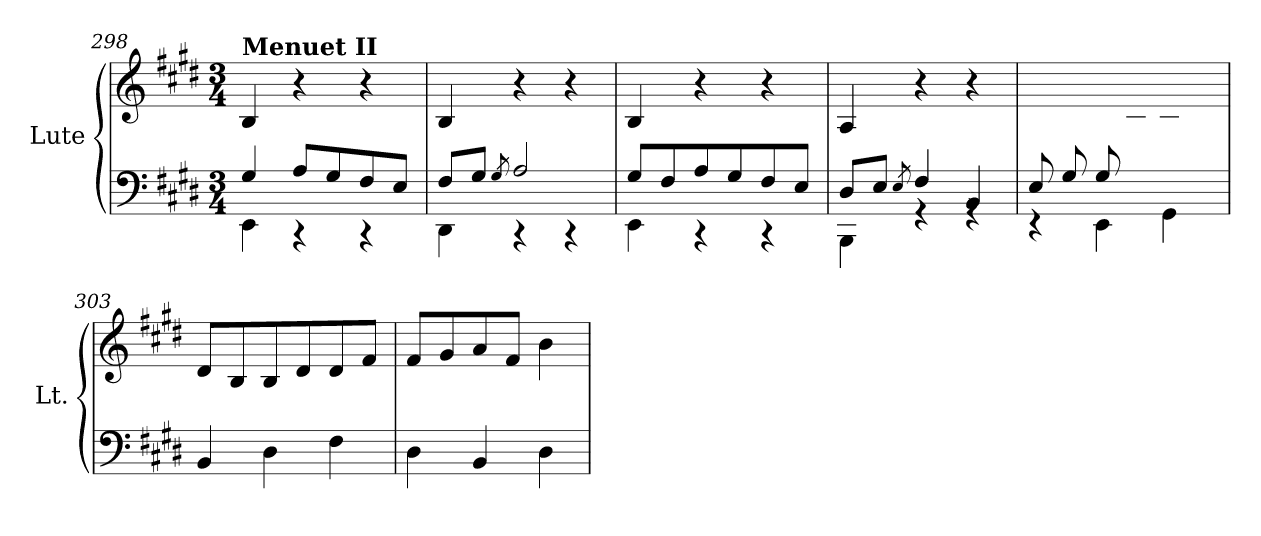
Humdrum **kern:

**kern	**kern
*part1	*part1
*staff2	*staff1
*I"Lute	*
*I'Lt.	*
!!LO:PB:g=z
*clefF4	*clefG2
*k[f#c#g#d#]	*k[f#c#g#d#]
*M3/4	*M3/4
=298	=298
*^	*
!	!	!LO:TX:a:B:t=Menuet II
4G#/	4EE\	4B/
8A/L	4r	4r
8G#/	.	.
8F#/	4r	4r
8E/J	.	.
=299	=299	=299
8F#/L	4DD#\	4B/
8G#/J	.	.
8qG#/	.	.
2A/	4r	4r
.	4r	4r
=300	=300	=300
8G#/L	4EE\	4B/
8F#/	.	.
8A/	4r	4r
8G#/	.	.
8F#/	4r	4r
8E/J	.	.
=301	=301	=301
8D#/L	4BBB\	4A/
8E/J	.	.
8qE/	.	.
4F#/	4rGG	4r
4BB/	4rGG	4r
=302	=302	=302
8E/L	4rEE	4.ryy
8G#/	.	.
8G#/	4EE\	.
4.ryy	.	8B/
.	4GG#\	8B/
.	.	8e/J
*v	*v	*
=303	=303
4BB/	8d#/L
.	8B/
4D#\	8B/
.	8d#/
4F#\	8d#/
.	8f#/J
=304	=304
4D#\	8f#/L
.	8g#/
4BB/	8a/
.	8f#/J
4D#\	4b\
=	=
*-	*-
